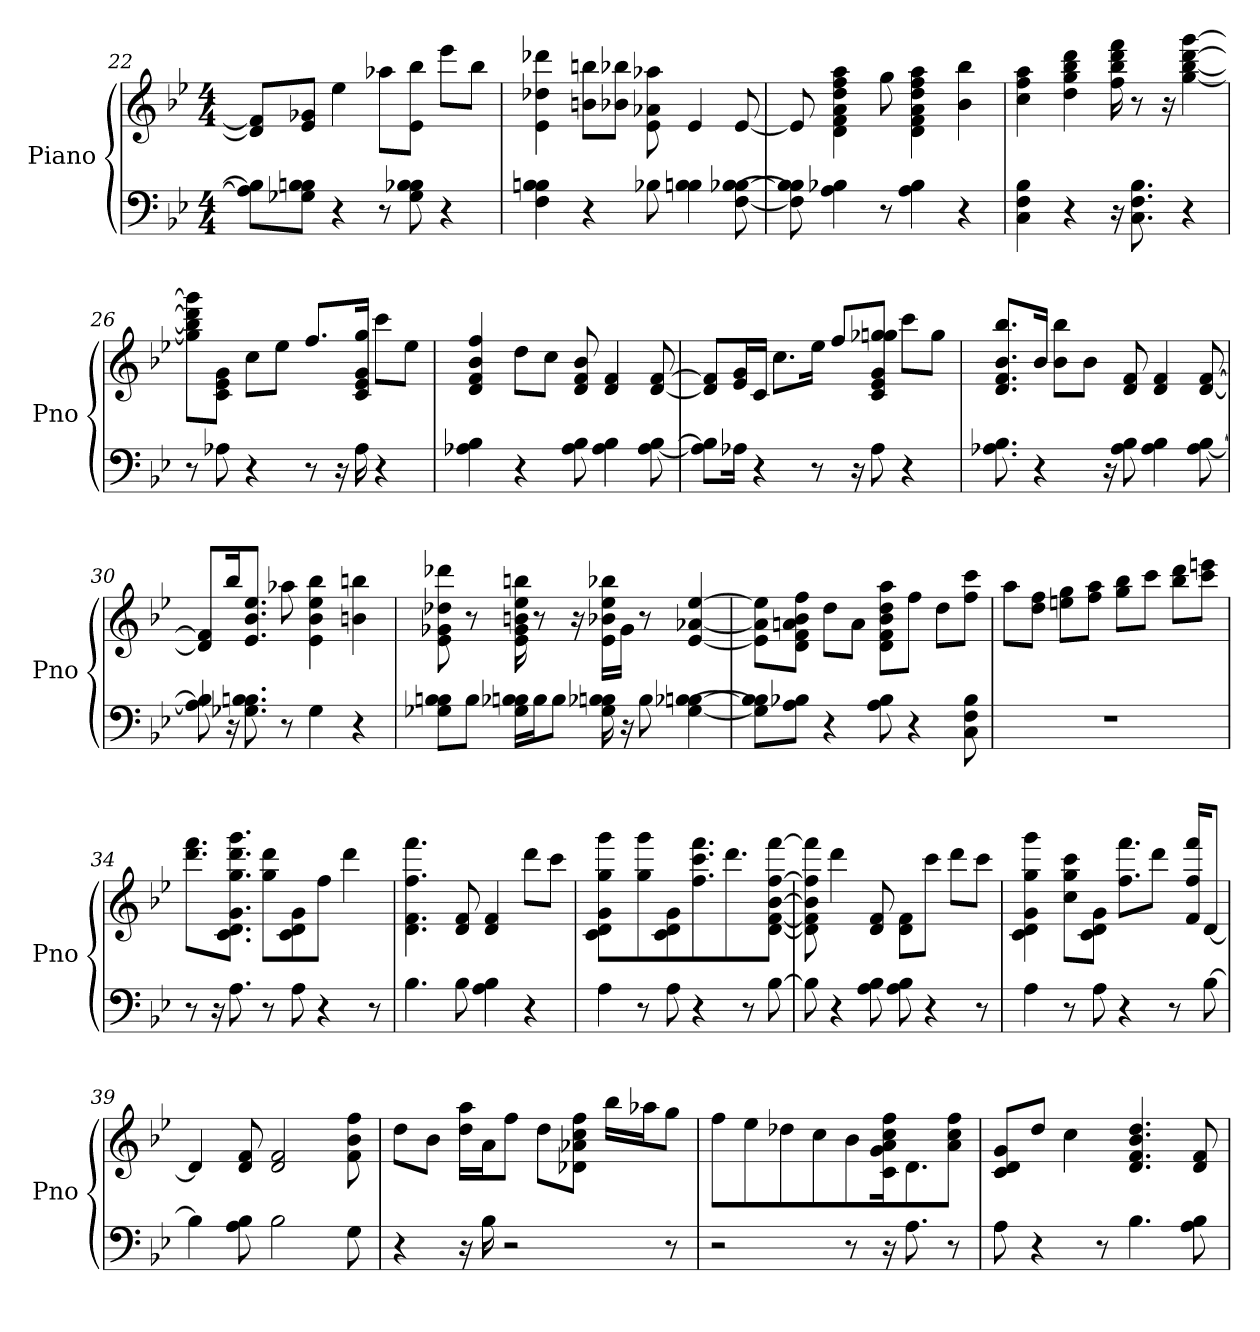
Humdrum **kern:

**kern	**kern
*part1	*part1
*staff2	*staff1
*I"Piano	*
*I'Pno	*
*clefF4	*clefG2
*k[b-e-]	*k[b-e-]
*B-:	*B-:
*M4/4	*M4/4
=22	=22
8B-]\ 8A-]\L	8f]/ 8d]/L
8B-\ 8B\ 8G-\J	8g-/ 8e-/J
4r	4ee-
8r	8aa-\L
8B 8G- 8B-	8bb-\ 8e-\J
4r	8eee-\L
.	8bb-\J
=23	=23
4F 4B- 4B	4ddd- 4dd- 4e-
4r	8b\ 8bb\L
.	8bb-\ 8b-\J
8B-	8aa- 8a- 8e-
4B- 4B	4e-
[8B [8F [8B-	[8e-
=24	=24
8B] 8F] 8B-]	8e-]
4A 4B-	4aa 4ff 4d 4f 4a 4dd
8r	8gg
4A 4B-	4dd 4aa 4d 4ff 4a 4f
4r	4bb- 4b-
=25	=25
4C 4F 4B-	4ff 4cc 4aa
4r	4ddd 4dd 4gg 4bb-
16r	16fff 16ddd 16ff 16bb-
8.C 8.F 8.B-	8r
.	16r
4r	[4ddd [4gg [4ggg [4bb-
=26	=26
8r	8ddd]\ 8gg]\ 8ggg]\ 8bb-]\L
8A-	8g\ 8e-\ 8c\J
4r	8cc\L
.	8ee-\J
8r	8.ff/L
16r	.
16A-	16gg/ 16e-/ 16g/ 16c/Jk
4r	8ccc\L
.	8ee-\J
=27	=27
4A- 4B-	4b- 4d 4f 4ff
4r	8dd\L
.	8cc\J
8A- 8B-	8b- 8f 8d
4A- 4B-	4d 4f
[8A- [8B-	[8d [8f
=28	=28
8A-]\ 8B-]\L	8d]/ 8f]/L
16A-\Jk	16g/ 16e-/L
4r	16c/JJ
.	8.cc\L
8r	16ee-\Jk
.	8ff/L
16r	.
8A-	8gg-/ 8gg/ 8g/ 8e-/ 8c/J
4r	8ccc\L
.	8gg\J
=29	=29
8.A- 8.B-	8.d/ 8.bb-/ 8.b-/ 8.f/L
4r	16b-/Jk
.	8bb-\ 8b-\L
.	8b-\J
16r	.
8A- 8B-	8d 8f
4A- 4B-	4d 4f
[8B- [8A-	[8d [8f
=30	=30
8B-] 8A-]	8d]/ 8f]/L
16r	16bb-/K
8.G- 8.B 8.B-	8.b-/ 8.e-/ 8.ee-/J
8r	8aa-
4G-	4b- 4e- 4ee- 4bb-
4r	4b 4bb
=31	=31
8B-\ 8B\ 8G-\L	8ddd- 8e- 8dd- 8g-
8B\J	8r
16G-\ 16B-\ 16B\LL	16bb 16g- 16ee- 16b 16e-
16B\J	8r
8B\J	.
.	16r
16B- 16G- 16B	16ee-\ 16bb-\ 16b-\ 16e-\LL
16r	16g-\JJ
8B	8r
[4G- [4B- [4B	[4ee- [4a- [4e-
=32	=32
8G-]\ 8B-]\ 8B]\L	8ee-]\ 8a-]\ 8e-]\L
8B-\ 8A\J	8ff\ 8f\ 8a\ 8d\ 8b-\J
4r	8dd\L
.	8a\J
8A 8B-	8f\ 8dd\ 8d\ 8b-\ 8aa\L
4r	8ff\J
.	8dd\L
8F 8B- 8C	8ccc\ 8ff\J
=33	=33
1r	8aa\L
.	8ff\ 8dd\J
.	8gg\ 8ee\L
.	8ff\ 8aa\J
.	8gg\ 8bb-\L
.	8ccc\J
.	8ddd\ 8bb-\L
.	8eee\ 8ccc\J
=34	=34
8r	8.fff\ 8.ddd\L
16r	.
8.A	8.ggg\ 8.d\ 8.gg\ 8.c\ 8.ddd\ 8.g\J
8r	8gg\ 8ddd\L
8A	8g\ 8d\ 8c\
4r	8ff\J
.	4ddd
8r	.
=35	=35
4.B-	4.fff 4.d 4.ff 4.f
8B-	8f 8d
4B- 4A	4f 4d
4r	8ddd\L
.	8ccc\J
=36	=36
4A	4ggg 4d 4c 4gg 4g
8r	8ggg\ 8gg\L
8A	8d\ 8c\ 8g\J
4r	8.ccc\ 8.ff\ 8.fff\L
.	8.ddd\J
8r	.
[8B-	[8b- [8d [8fff [8ff [8fJ
=37	=37
8B-]	8b-] 8d] 8fff] 8ff] 8f]
4r	4ddd
8B- 8A	8f 8d
8B- 8A	8d\ 8f\L
4r	8ccc\J
.	8ddd\L
8r	8ccc\J
=38	=38
4A	4gg 4g 4c 4d 4ggg
8r	8gg\ 8cc\ 8ccc\L
8A	8g\ 8c\ 8d\J
4r	8.fff\ 8.ff\L
.	8ddd\J
8r	.
.	16f/ 16fff/ 16ff/KL
[8B-	[8d/J
=39	=39
4B-]	4d]
8B- 8A	8d 8f
2B-	2f 2d
8G	8ff 8f 8b-
=40	=40
4r	8dd\L
.	8b-\J
16r	16dd\ 16aa\LL
16B-	16a\J
2r	8ff\J
.	8dd\L
.	8cc\ 8ff\ 8d-\ 8a-\J
.	16bb-\LL
.	16aa-\J
8r	8gg\J
=41	=41
2r	8ff\L
.	8ee-\J
.	8dd-\L
.	8cc\J
8r	8b-/L
16r	16a/ 16c/ 16g/ 16cc/ 16ff/K
8.A	8.d/J
8r	8a 8ff 8ccJ
=42	=42
8A	8c/ 8d/ 8g/L
4r	8dd/J
.	4cc
8r	.
4.B-	4.dd 4.b- 4.f 4.d
8B- 8A	8d 8f
=	=
*-	*-
